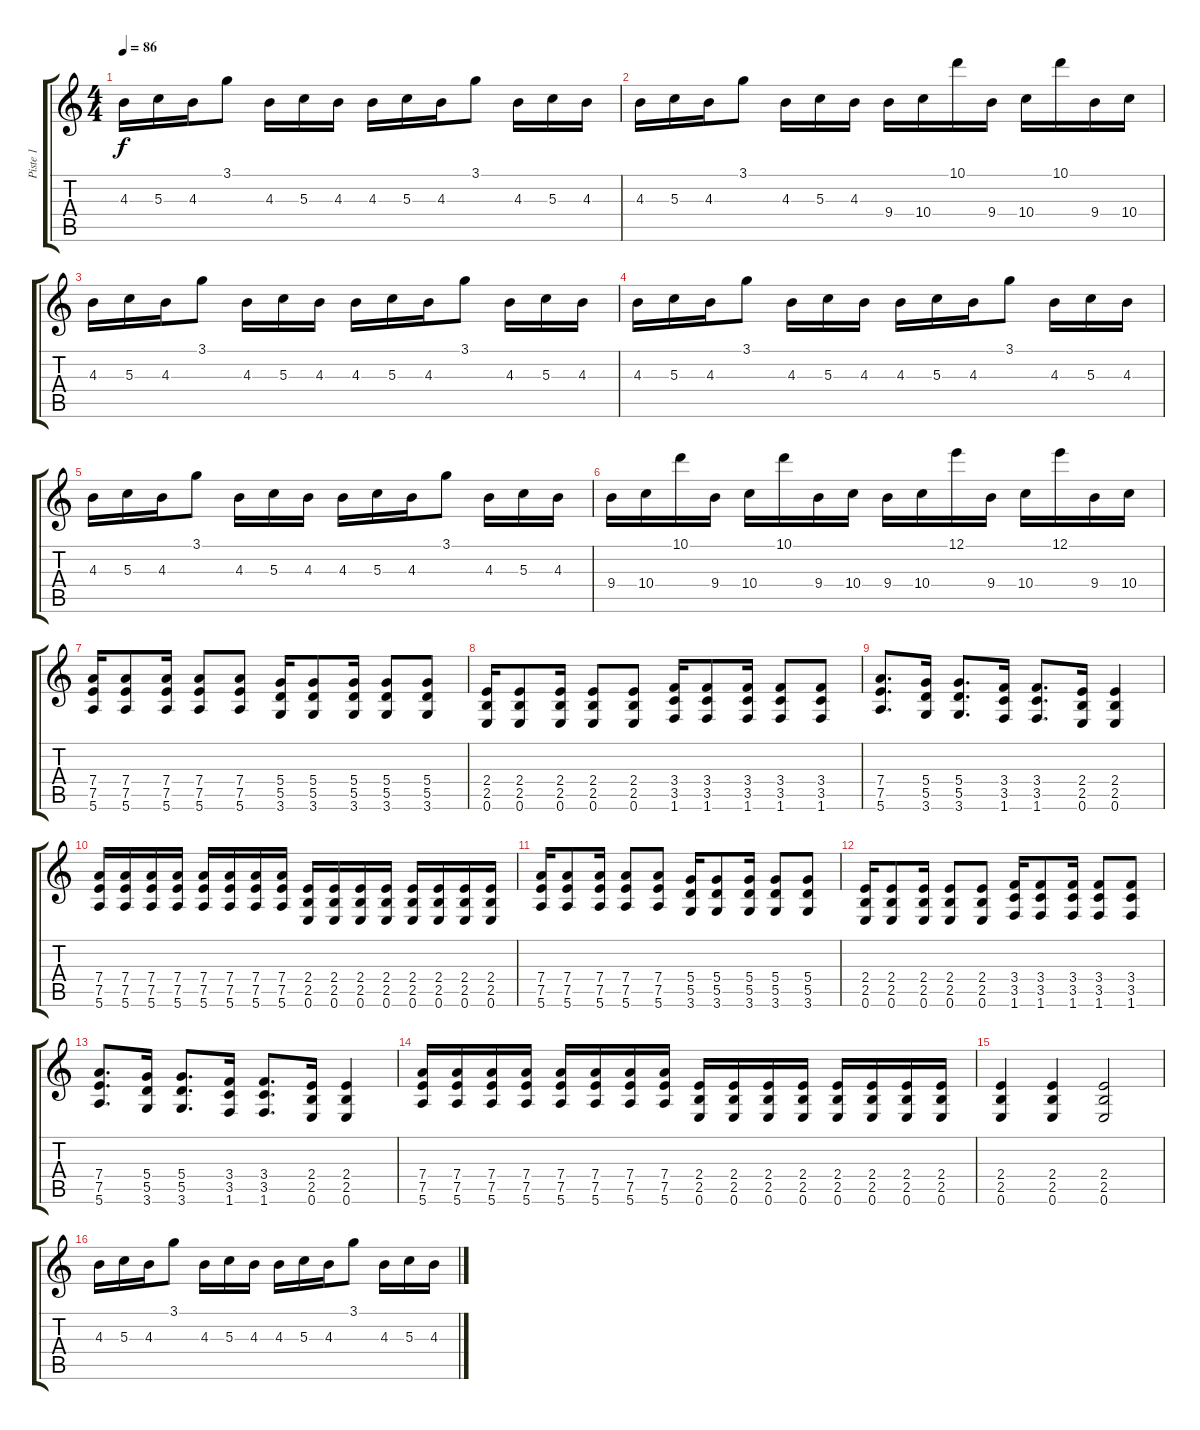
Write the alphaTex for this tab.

\track ("Piste 1" "Piste 1") {instrument electricguitarclean}
\staff {score tabs}
\tuning (E4 B3 G3 D3 A2 E2) {hide}
\ts (4 4)
\tempo 86
\clef g2
\ks c
4.3.16{dy f} 5.3.16 4.3.16 3.1.8 4.3.16 5.3.16 4.3.16 4.3.16 5.3.16 4.3.16 3.1.8 4.3.16 5.3.16 4.3.16 |
4.3.16 5.3.16 4.3.16 3.1.8 4.3.16 5.3.16 4.3.16 9.4.16 10.4.16 10.1.16 9.4.16 10.4.16 10.1.16 9.4.16 10.4.16 |
4.3.16 5.3.16 4.3.16 3.1.8 4.3.16 5.3.16 4.3.16 4.3.16 5.3.16 4.3.16 3.1.8 4.3.16 5.3.16 4.3.16 |
4.3.16 5.3.16 4.3.16 3.1.8 4.3.16 5.3.16 4.3.16 4.3.16 5.3.16 4.3.16 3.1.8 4.3.16 5.3.16 4.3.16 |
4.3.16 5.3.16 4.3.16 3.1.8 4.3.16 5.3.16 4.3.16 4.3.16 5.3.16 4.3.16 3.1.8 4.3.16 5.3.16 4.3.16 |
9.4.16 10.4.16 10.1.16 9.4.16 10.4.16 10.1.16 9.4.16 10.4.16 9.4.16 10.4.16 12.1.16 9.4.16 10.4.16 12.1.16 9.4.16 10.4.16 |
(7.4 7.5 5.6).16{volume 9} (7.4 7.5 5.6).8 (7.4 7.5 5.6).16 (7.4 7.5 5.6).8 (7.4 7.5 5.6).8 (5.4 5.5 3.6).16 (5.4 5.5 3.6).8 (5.4 5.5 3.6).16 (5.4 5.5 3.6).8 (5.4 5.5 3.6).8 |
(2.4 2.5 0.6).16 (2.4 2.5 0.6).8 (2.4 2.5 0.6).16 (2.4 2.5 0.6).8 (2.4 2.5 0.6).8 (3.4 3.5 1.6).16 (3.4 3.5 1.6).8 (3.4 3.5 1.6).16 (3.4 3.5 1.6).8 (3.4 3.5 1.6).8 |
(7.4 7.5 5.6).8{d} (5.4 5.5 3.6).16 (5.4 5.5 3.6).8{d} (3.4 3.5 1.6).16 (3.4 3.5 1.6).8{d} (2.4 2.5 0.6).16 (2.4 2.5 0.6).4 |
(7.4 7.5 5.6).16 (7.4 7.5 5.6).16 (7.4 7.5 5.6).16 (7.4 7.5 5.6).16 (7.4 7.5 5.6).16 (7.4 7.5 5.6).16 (7.4 7.5 5.6).16 (7.4 7.5 5.6).16 (2.4 2.5 0.6).16 (2.4 2.5 0.6).16 (2.4 2.5 0.6).16 (2.4 2.5 0.6).16 (2.4 2.5 0.6).16 (2.4 2.5 0.6).16 (2.4 2.5 0.6).16 (2.4 2.5 0.6).16 |
(7.4 7.5 5.6).16 (7.4 7.5 5.6).8 (7.4 7.5 5.6).16 (7.4 7.5 5.6).8 (7.4 7.5 5.6).8 (5.4 5.5 3.6).16 (5.4 5.5 3.6).8 (5.4 5.5 3.6).16 (5.4 5.5 3.6).8 (5.4 5.5 3.6).8 |
(2.4 2.5 0.6).16 (2.4 2.5 0.6).8 (2.4 2.5 0.6).16 (2.4 2.5 0.6).8 (2.4 2.5 0.6).8 (3.4 3.5 1.6).16 (3.4 3.5 1.6).8 (3.4 3.5 1.6).16 (3.4 3.5 1.6).8 (3.4 3.5 1.6).8 |
(7.4 7.5 5.6).8{d} (5.4 5.5 3.6).16 (5.4 5.5 3.6).8{d} (3.4 3.5 1.6).16 (3.4 3.5 1.6).8{d} (2.4 2.5 0.6).16 (2.4 2.5 0.6).4 |
(7.4 7.5 5.6).16 (7.4 7.5 5.6).16 (7.4 7.5 5.6).16 (7.4 7.5 5.6).16 (7.4 7.5 5.6).16 (7.4 7.5 5.6).16 (7.4 7.5 5.6).16 (7.4 7.5 5.6).16 (2.4 2.5 0.6).16 (2.4 2.5 0.6).16 (2.4 2.5 0.6).16 (2.4 2.5 0.6).16 (2.4 2.5 0.6).16 (2.4 2.5 0.6).16 (2.4 2.5 0.6).16 (2.4 2.5 0.6).16 |
(2.4 2.5 0.6).4 (2.4 2.5 0.6).4 (2.4 2.5 0.6).2 |
4.3.16{volume 7} 5.3.16 4.3.16 3.1.8 4.3.16 5.3.16 4.3.16 4.3.16 5.3.16 4.3.16 3.1.8 4.3.16 5.3.16 4.3.16
